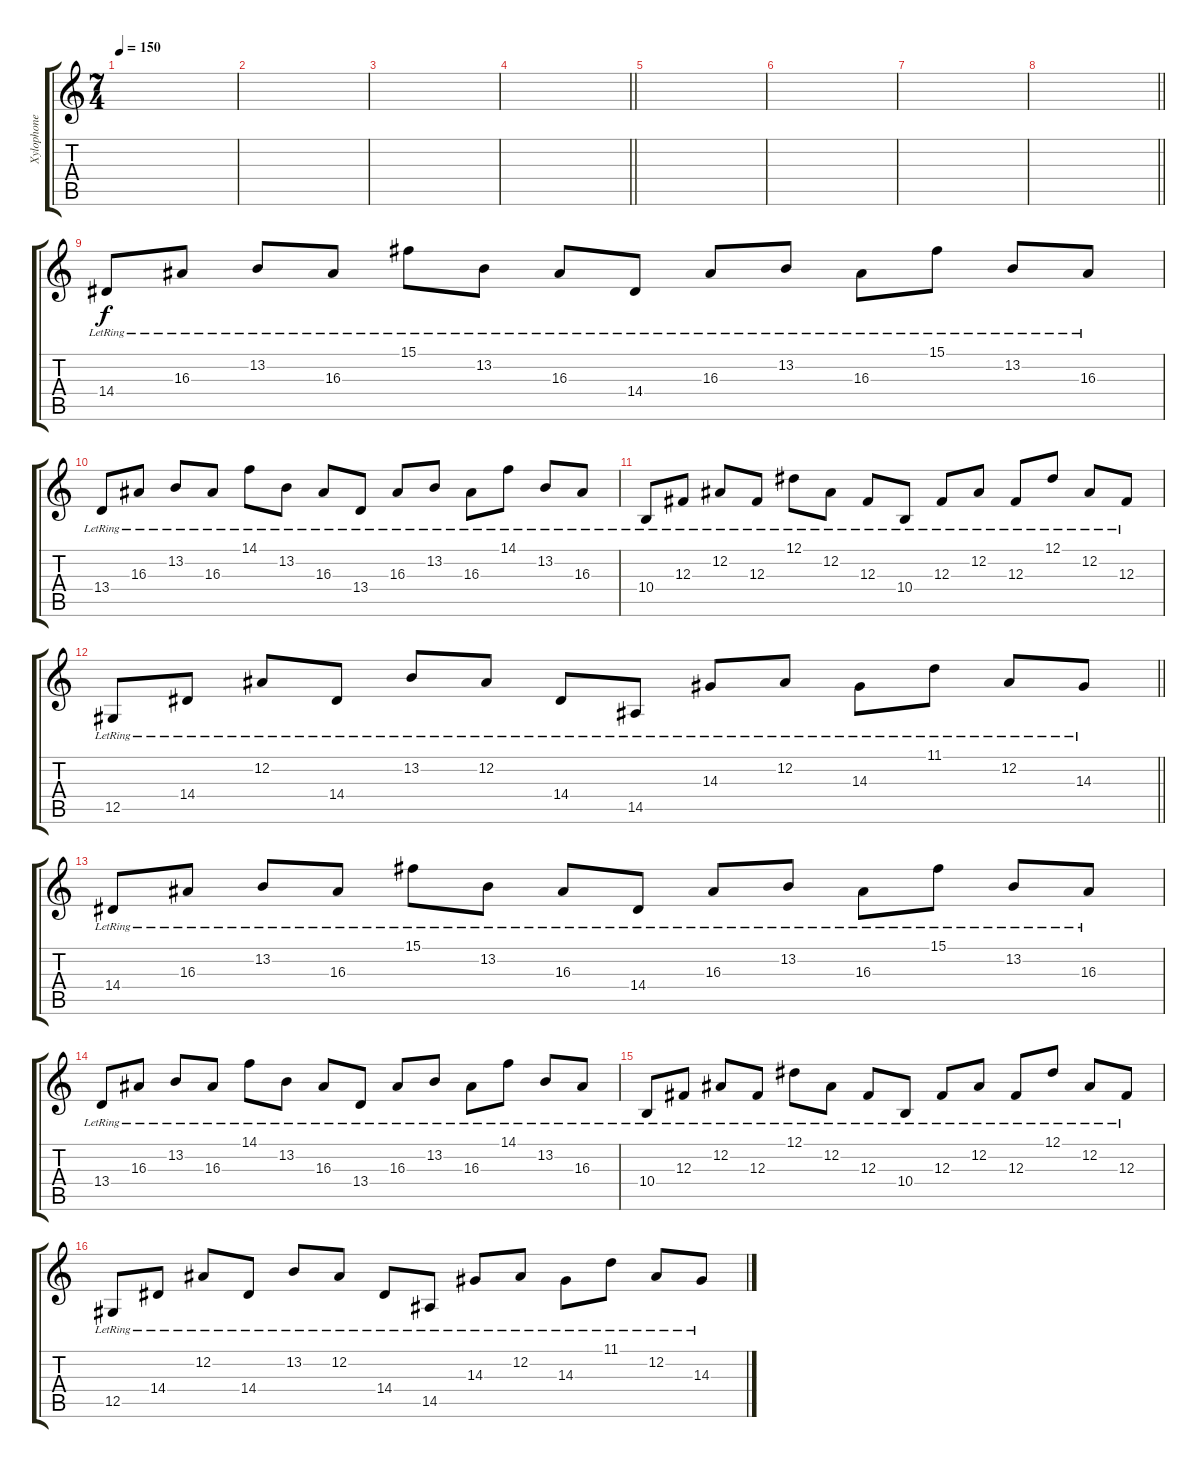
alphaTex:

\track ("Xylophone" "Xylophone") {instrument vibraphone}
\staff {score tabs}
\tuning (Eb4 Bb3 Gb3 Db3 Ab2 Eb2) {hide}
\ts (7 4)
\section ("" "")
\tempo 150
\clef g2
\ks c
|
|
|
\barLineRight lightlight
|
\section ("" "")
|
|
|
\barLineRight lightlight
|
\section ("" "")
14.4{lr}.8{volume 6} 16.3{lr}.8 13.2{lr}.8 16.3{lr}.8 15.1{lr}.8 13.2{lr}.8 16.3{lr}.8 14.4{lr}.8 16.3{lr}.8 13.2{lr}.8 16.3{lr}.8 15.1{lr}.8 13.2{lr}.8 16.3{lr}.8 |
13.4{lr}.8 16.3{lr}.8 13.2{lr}.8 16.3{lr}.8 14.1{lr}.8 13.2{lr}.8 16.3{lr}.8 13.4{lr}.8 16.3{lr}.8 13.2{lr}.8 16.3{lr}.8 14.1{lr}.8 13.2{lr}.8 16.3{lr}.8 |
10.4{lr}.8 12.3{lr}.8 12.2{lr}.8 12.3{lr}.8 12.1{lr}.8 12.2{lr}.8 12.3{lr}.8 10.4{lr}.8 12.3{lr}.8 12.2{lr}.8 12.3{lr}.8 12.1{lr}.8 12.2{lr}.8 12.3{lr}.8 |
\barLineRight lightlight
12.5{lr}.8 14.4{lr}.8 12.2{lr}.8 14.4{lr}.8 13.2{lr}.8 12.2{lr}.8 14.4{lr}.8 14.5{lr}.8 14.3{lr}.8 12.2{lr}.8 14.3{lr}.8 11.1{lr}.8 12.2{lr}.8 14.3{lr}.8 |
\section ("" "")
14.4{lr}.8 16.3{lr}.8 13.2{lr}.8 16.3{lr}.8 15.1{lr}.8 13.2{lr}.8 16.3{lr}.8 14.4{lr}.8 16.3{lr}.8 13.2{lr}.8 16.3{lr}.8 15.1{lr}.8 13.2{lr}.8 16.3{lr}.8 |
13.4{lr}.8 16.3{lr}.8 13.2{lr}.8 16.3{lr}.8 14.1{lr}.8 13.2{lr}.8 16.3{lr}.8 13.4{lr}.8 16.3{lr}.8 13.2{lr}.8 16.3{lr}.8 14.1{lr}.8 13.2{lr}.8 16.3{lr}.8 |
10.4{lr}.8 12.3{lr}.8 12.2{lr}.8 12.3{lr}.8 12.1{lr}.8 12.2{lr}.8 12.3{lr}.8 10.4{lr}.8 12.3{lr}.8 12.2{lr}.8 12.3{lr}.8 12.1{lr}.8 12.2{lr}.8 12.3{lr}.8 |
12.5{lr}.8 14.4{lr}.8 12.2{lr}.8 14.4{lr}.8 13.2{lr}.8 12.2{lr}.8 14.4{lr}.8 14.5{lr}.8 14.3{lr}.8 12.2{lr}.8 14.3{lr}.8 11.1{lr}.8 12.2{lr}.8 14.3{lr}.8
